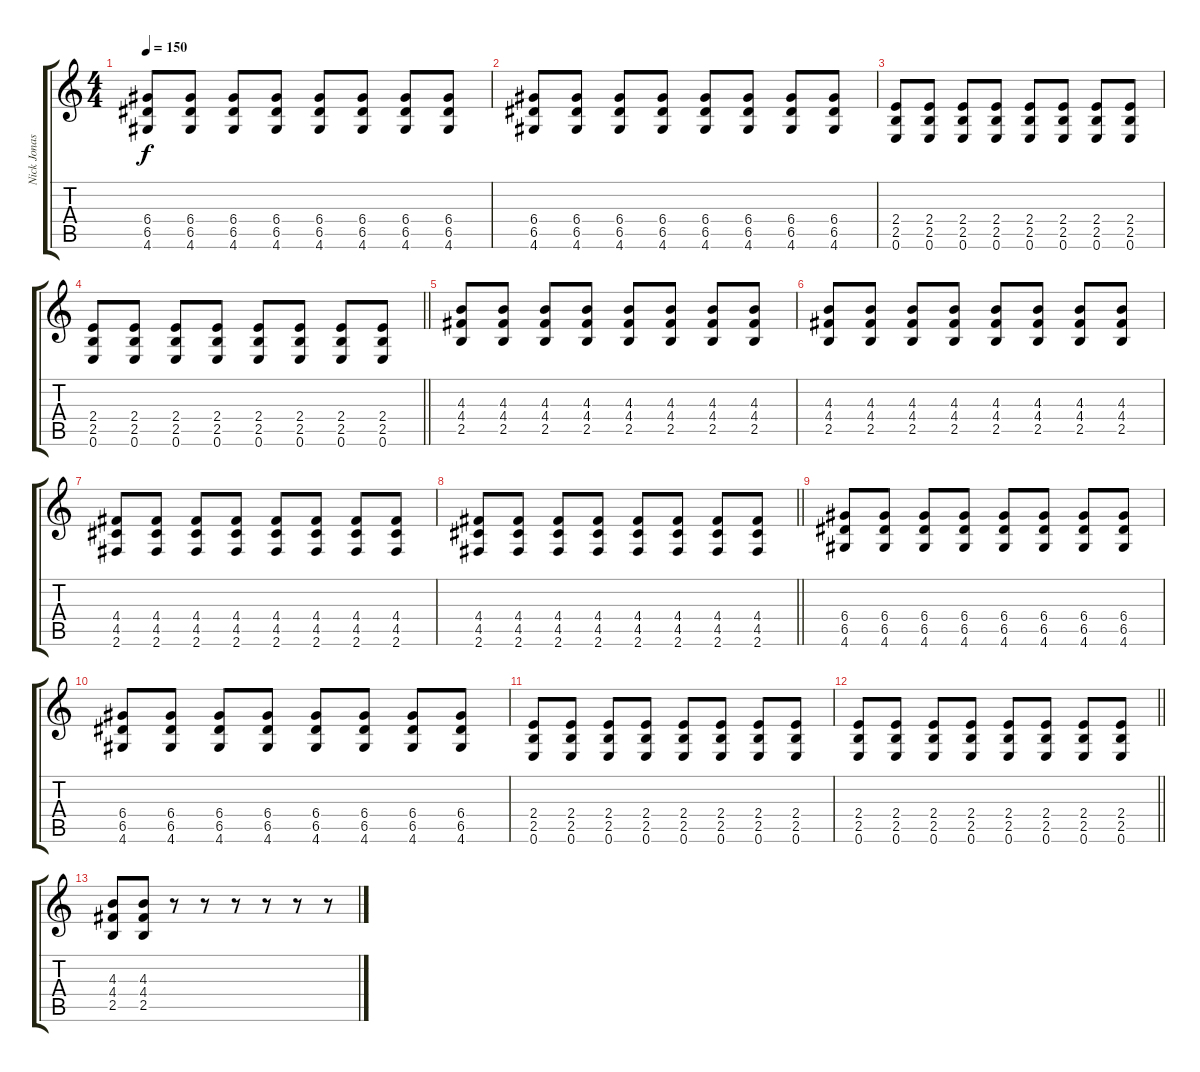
\track ("Nick Jonas (Guitar)" "Nick Jonas") {instrument distortionguitar}
\staff {score tabs}
\tuning (E4 B3 G3 D3 A2 E2) {hide}
\ts (4 4)
\tempo 150
\clef g2
\ks c
(6.4 6.5 4.6).8{dy f} (6.4 6.5 4.6).8 (6.4 6.5 4.6).8 (6.4 6.5 4.6).8 (6.4 6.5 4.6).8 (6.4 6.5 4.6).8 (6.4 6.5 4.6).8 (6.4 6.5 4.6).8 |
(6.4 6.5 4.6).8 (6.4 6.5 4.6).8 (6.4 6.5 4.6).8 (6.4 6.5 4.6).8 (6.4 6.5 4.6).8 (6.4 6.5 4.6).8 (6.4 6.5 4.6).8 (6.4 6.5 4.6).8 |
(2.4 2.5 0.6).8 (2.4 2.5 0.6).8 (2.4 2.5 0.6).8 (2.4 2.5 0.6).8 (2.4 2.5 0.6).8 (2.4 2.5 0.6).8 (2.4 2.5 0.6).8 (2.4 2.5 0.6).8 |
\barLineRight lightlight
(2.4 2.5 0.6).8 (2.4 2.5 0.6).8 (2.4 2.5 0.6).8 (2.4 2.5 0.6).8 (2.4 2.5 0.6).8 (2.4 2.5 0.6).8 (2.4 2.5 0.6).8 (2.4 2.5 0.6).8 |
(4.3 4.4 2.5).8 (4.3 4.4 2.5).8 (4.3 4.4 2.5).8 (4.3 4.4 2.5).8 (4.3 4.4 2.5).8 (4.3 4.4 2.5).8 (4.3 4.4 2.5).8 (4.3 4.4 2.5).8 |
(4.3 4.4 2.5).8 (4.3 4.4 2.5).8 (4.3 4.4 2.5).8 (4.3 4.4 2.5).8 (4.3 4.4 2.5).8 (4.3 4.4 2.5).8 (4.3 4.4 2.5).8 (4.3 4.4 2.5).8 |
(4.4 4.5 2.6).8 (4.4 4.5 2.6).8 (4.4 4.5 2.6).8 (4.4 4.5 2.6).8 (4.4 4.5 2.6).8 (4.4 4.5 2.6).8 (4.4 4.5 2.6).8 (4.4 4.5 2.6).8 |
\barLineRight lightlight
(4.4 4.5 2.6).8 (4.4 4.5 2.6).8 (4.4 4.5 2.6).8 (4.4 4.5 2.6).8 (4.4 4.5 2.6).8 (4.4 4.5 2.6).8 (4.4 4.5 2.6).8 (4.4 4.5 2.6).8 |
(6.4 6.5 4.6).8 (6.4 6.5 4.6).8 (6.4 6.5 4.6).8 (6.4 6.5 4.6).8 (6.4 6.5 4.6).8 (6.4 6.5 4.6).8 (6.4 6.5 4.6).8 (6.4 6.5 4.6).8 |
(6.4 6.5 4.6).8 (6.4 6.5 4.6).8 (6.4 6.5 4.6).8 (6.4 6.5 4.6).8 (6.4 6.5 4.6).8 (6.4 6.5 4.6).8 (6.4 6.5 4.6).8 (6.4 6.5 4.6).8 |
(2.4 2.5 0.6).8 (2.4 2.5 0.6).8 (2.4 2.5 0.6).8 (2.4 2.5 0.6).8 (2.4 2.5 0.6).8 (2.4 2.5 0.6).8 (2.4 2.5 0.6).8 (2.4 2.5 0.6).8 |
\barLineRight lightlight
(2.4 2.5 0.6).8 (2.4 2.5 0.6).8 (2.4 2.5 0.6).8 (2.4 2.5 0.6).8 (2.4 2.5 0.6).8 (2.4 2.5 0.6).8 (2.4 2.5 0.6).8 (2.4 2.5 0.6).8 |
(4.3 4.4 2.5).8 (4.3 4.4 2.5).8 r.8 r.8 r.8 r.8 r.8 r.8
